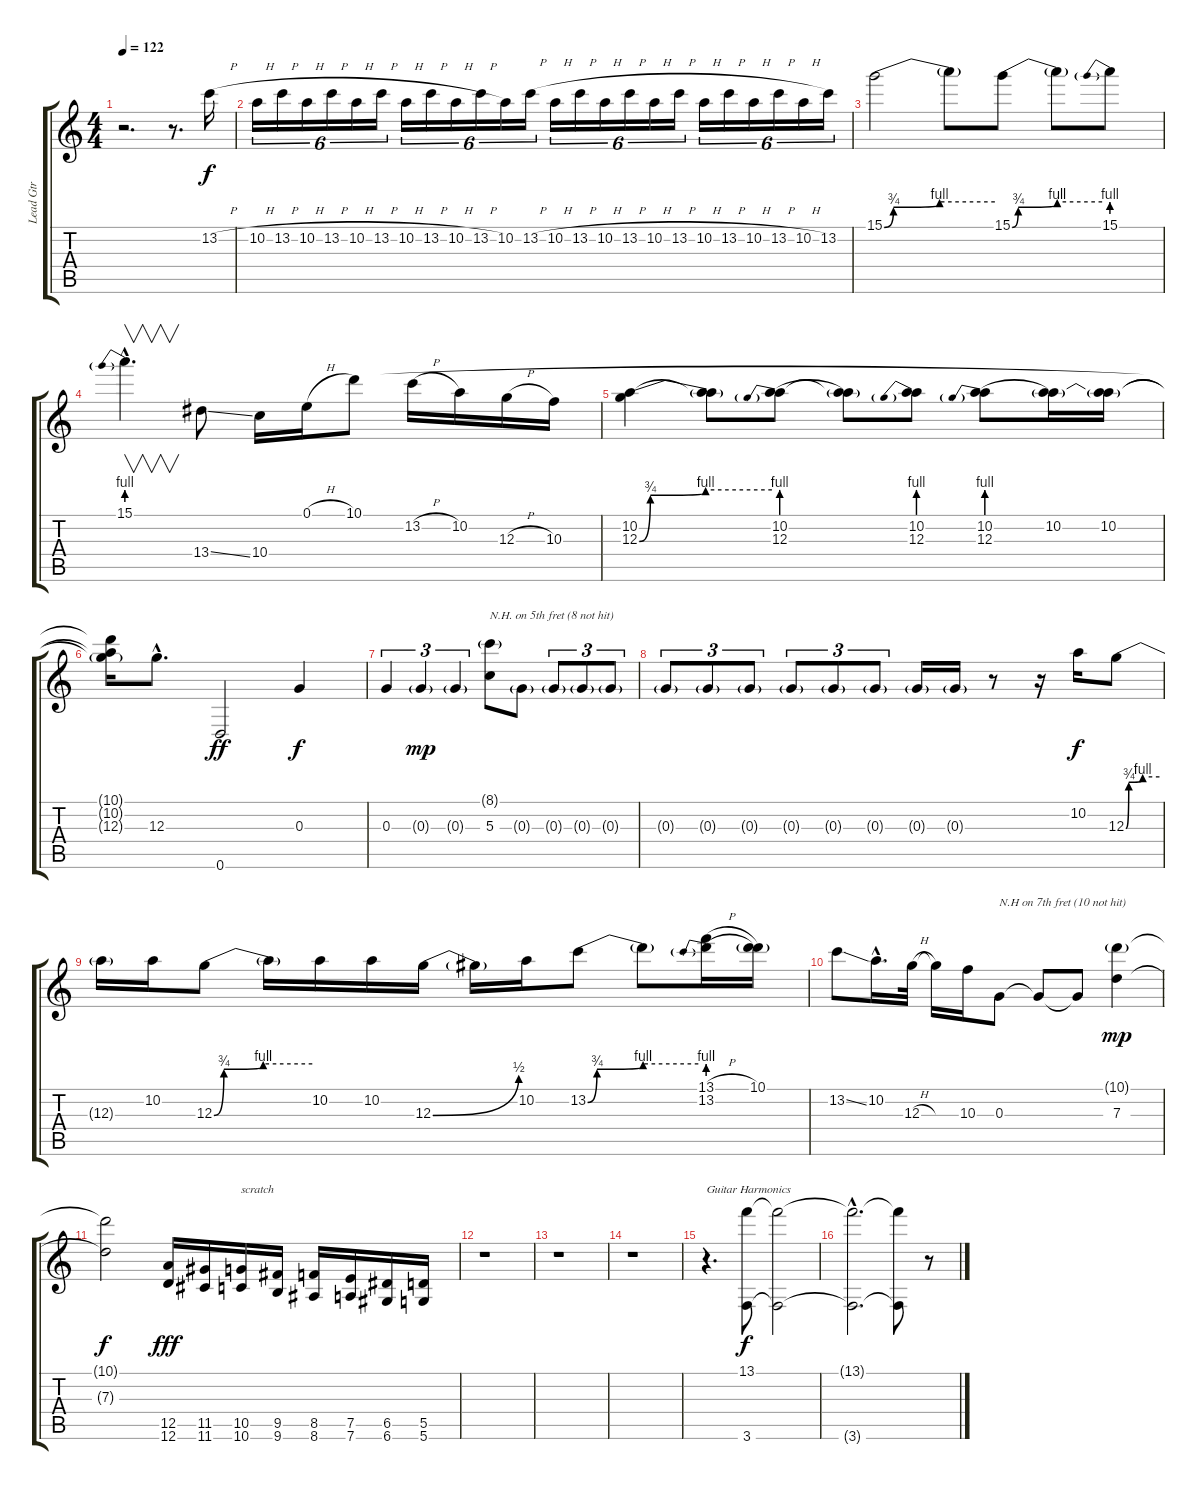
\track ("Lead Gtr" "Lead Gtr") {instrument distortionguitar}
\staff {score tabs}
\tuning (E4 B3 G3 D3 A2 D2) {hide}
\ts (4 4)
\tempo 122
\clef g2
\ks c
r.2{d dy f} r.8{d} 13.2{h}.16 |
10.2{h}.16{tu (6 4)} 13.2{h}.16{tu (6 4)} 10.2{h}.16{tu (6 4)} 13.2{h}.16{tu (6 4)} 10.2{h}.16{tu (6 4)} 13.2{h}.16{tu (6 4)} 10.2{h}.16{tu (6 4)} 13.2{h}.16{tu (6 4)} 10.2{h}.16{tu (6 4)} 13.2{h}.16{tu (6 4)} 10.2.16{tu (6 4)} 13.2{h}.16{tu (6 4)} 10.2{h}.16{tu (6 4)} 13.2{h}.16{tu (6 4)} 10.2{h}.16{tu (6 4)} 13.2{h}.16{tu (6 4)} 10.2{h}.16{tu (6 4)} 13.2{h}.16{tu (6 4)} 10.2{h}.16{tu (6 4)} 13.2{h}.16{tu (6 4)} 10.2{h}.16{tu (6 4)} 13.2{h}.16{tu (6 4)} 10.2{h}.16{tu (6 4)} 13.2.16{tu (6 4)} |
15.1{be (custom 0 0 5 3 30 4 60 4)}.2 15.1{t}.8 15.1{be (custom 0 0 4 3 30 4 60 4)}.8 15.1{t}.8 15.1{be (prebend 0 4 60 4)}.8 |
15.1{be (prebend 0 4 60 4) hac}.4{v d} 13.4{ss}.8 10.4.16 0.1{h}.16 10.1.8 13.2{h}.16 10.2.16 12.3{h}.16 10.3.16 |
(10.2 12.3{be (custom 0 0 5 3 30 4 60 4)}).4 (10.2{t} 12.3{t}).8 (10.2 12.3{be (prebend 0 4 60 4)}).8 (10.2{t} 12.3{t}).8 (10.2 12.3{be (prebend 0 4 60 4)}).8 (10.2 12.3{be (prebend 0 4 60 4)}).8 (10.2 12.3{t}).16 (10.2 12.3{t}).16 |
(10.1{t} 10.2{t} 12.3{t}).16 12.3{hac}.8{d} 0.6.2{dy ff} 0.3.4{dy f} |
0.3.4{tu (3 2)} 0.3{g}.4{tu (3 2) dy mp} 0.3{g}.4{tu (3 2)} (8.1{g} 5.3).8{txt "N.H. on 5th fret (8 not hit)"} 0.3{g}.8{instrument distortionguitar} 0.3{g}.8{tu (3 2)} 0.3{g}.8{tu (3 2)} 0.3{g}.8{tu (3 2)} |
0.3{g}.8{tu (3 2)} 0.3{g}.8{tu (3 2)} 0.3{g}.8{tu (3 2)} 0.3{g}.8{tu (3 2)} 0.3{g}.8{tu (3 2)} 0.3{g}.8{tu (3 2)} 0.3{g}.16 0.3{g}.16 r.8 r.16 10.2.16{dy f} 12.3{be (custom 0 0 5 3 30 4 60 4)}.8 |
12.3{t}.16 10.2.16 12.3{be (custom 0 0 6 3 30 4 60 4)}.8 12.3{t}.16 10.2.16 10.2.16 12.3{be (bend 0 0 60 2)}.16 12.3{t}.16 10.2.16 13.2{be (custom 0 0 5 3 30 4 60 4)}.8 13.2{t}.8 (13.1{h} 13.2{be (prebend 0 4 60 4)}).16 (10.1 13.2{t}).16 |
13.2{ss}.8 10.2{hac}.16{d} 12.3{h}.32 12.3{t}.16 10.3.16 0.3.8{txt "N.H on 7th fret (10 not hit)"} 0.3{t}.8 0.3{t}.8 (10.1{g} 7.3).4{dy mp} |
(10.1{t} 7.3{t}).2{dy f} (12.5 12.6).16{dy fff instrument guitarfretnoise} (11.5 11.6).16 (10.5 10.6).16{txt "scratch"} (9.5 9.6).16 (8.5 8.6).16 (7.5 7.6).16 (6.5 6.6).16 (5.5 5.6).16 |
r.1{instrument distortionguitar} |
r.1 |
r.1 |
r.4{d txt "Guitar Harmonics"} (13.1 3.6).8{dy f instrument guitarharmonics} (13.1{t} 3.6{t}).2 |
(13.1{hac t} 3.6{hac t}).2{d} (13.1{t} 3.6{t}).8 r.8
